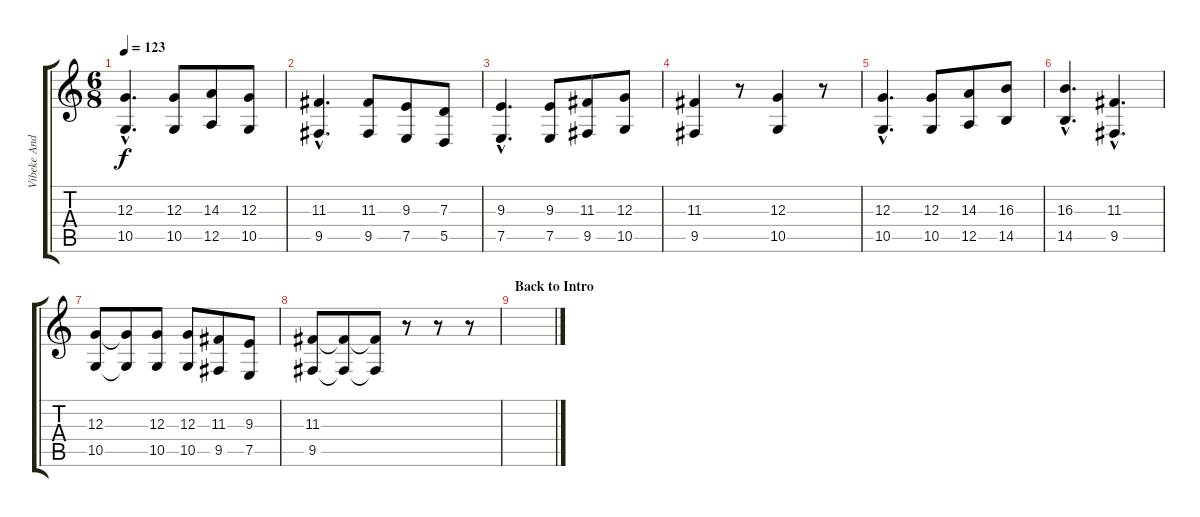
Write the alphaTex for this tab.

\track ("Vibeke And Choir" "Vibeke And") {instrument choiraahs}
\staff {score tabs}
\tuning (E4 B3 G3 D3 A2 E2) {hide}
\ts (6 8)
\tempo 123
\clef g2
\ks c
(12.3{hac} 10.5{hac}).4{d dy f} (12.3 10.5).8 (14.3 12.5).8 (12.3 10.5).8 |
(11.3{hac} 9.5{hac}).4{d} (11.3 9.5).8 (9.3 7.5).8 (7.3 5.5).8 |
(9.3{hac} 7.5{hac}).4{d} (9.3 7.5).8 (11.3 9.5).8 (12.3 10.5).8 |
(11.3 9.5).4 r.8 (12.3 10.5).4 r.8 |
(12.3{hac} 10.5{hac}).4{d} (12.3 10.5).8 (14.3 12.5).8 (16.3 14.5).8 |
(16.3{hac} 14.5{hac}).4{d} (11.3{hac} 9.5{hac}).4{d} |
(12.3 10.5).8 (12.3{t} 10.5{t}).8 (12.3 10.5).8 (12.3 10.5).8 (11.3 9.5).8 (9.3 7.5).8 |
(11.3 9.5).8 (11.3{t} 9.5{t}).8 (11.3{t} 9.5{t}).8 r.8 r.8 r.8 |
\section ("" "Back to Intro")
